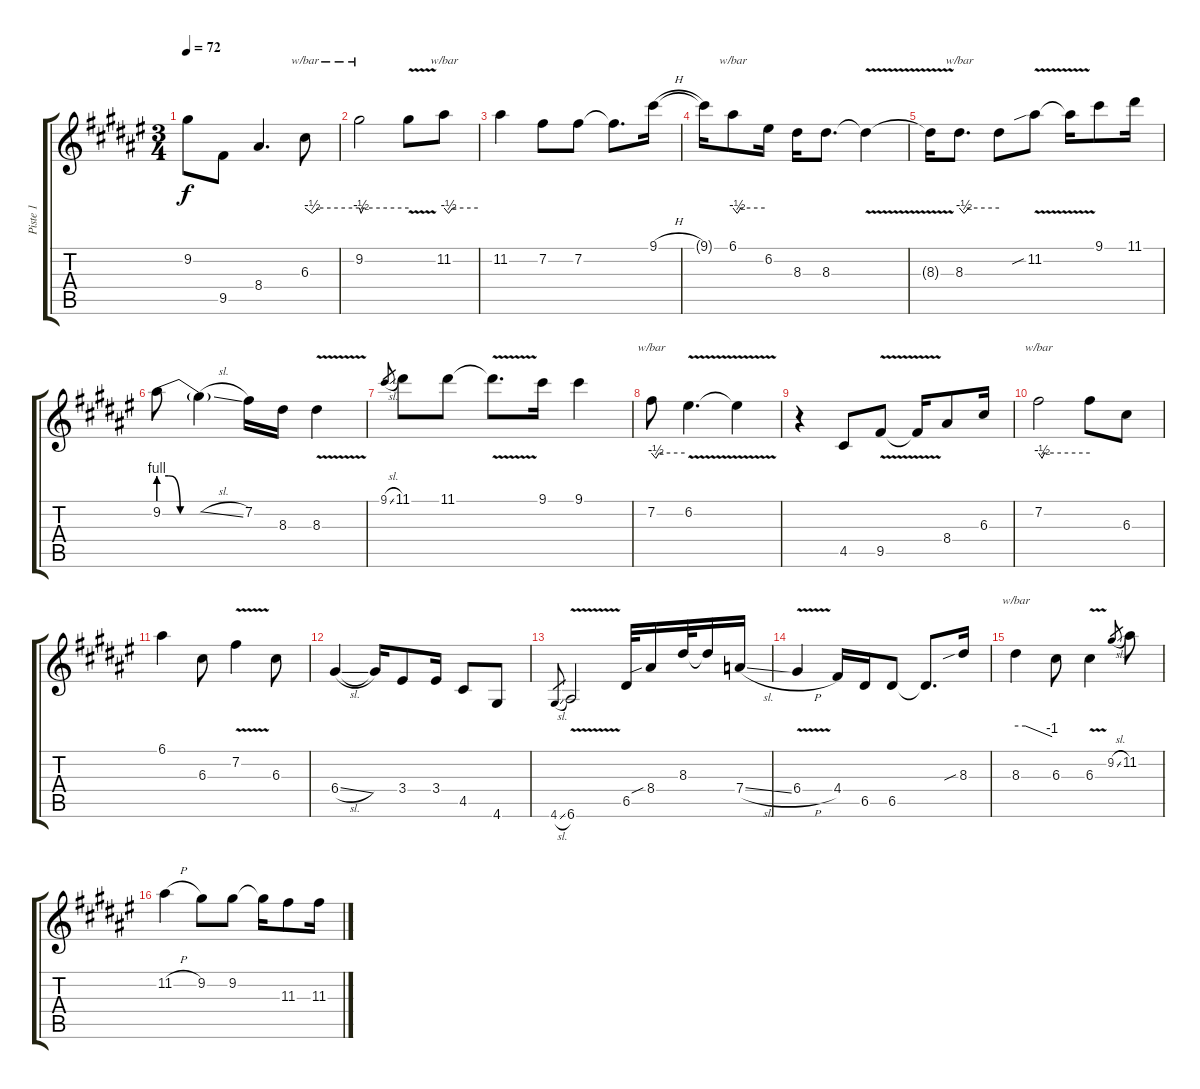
\track ("Piste 1" "Piste 1") {instrument overdrivenguitar}
\staff {score tabs}
\tuning (E4 B3 G3 D3 A2 E2) {hide}
\ts (3 4)
\tempo 72
\clef g2
\ks f#
9.2{t}.8{dy f} 9.5.8 8.4.4{d} 6.3.8{tbe (custom default 0 0 8 -2 15 0 60 0)} |
9.2.2{tbe (custom default 0 0 2 -2 5 0 60 0)} 9.2{v t}.8 11.2.8{tbe (custom default 0 0 8 -2 15 0 60 0)} |
11.2.4 7.2.8 7.2.8 7.2{t}.8{d} 9.1{h}.16 |
9.1{t}.16 6.1.8{tbe (custom default 0 0 8 -2 15 0 60 0)} 6.2.16 8.3.16 8.3.8{d} 8.3{v t}.4 |
8.3{t}.16 8.3.8{d tbe (custom default 0 0 7 -2 14 0 60 0)} 8.3{t}.8 11.2{v sib}.8 11.2{t}.16 9.1.8 11.1.16 |
9.2{be (custom 0 4 7 4 15 0 30 0 60 0)}.8 9.2{sl t}.4 7.2.16 8.3.16 8.3{v}.4 |
9.1{sl}.8{gr} 11.1.8 11.1.8 11.1{v t}.8{d} 9.1.16 9.1.4 |
7.2.8{tbe (custom default 0 0 8 -2 14 0 60 0)} 6.2{v}.4{d} 6.2{t}.4 |
r.4 4.5.8 9.5{v}.8 9.5{t}.16 8.4.8 6.3.16 |
7.2.2{tbe (custom default 0 0 4 -2 7 0 60 0)} 7.2{t}.8 6.3.8 |
6.1.4 6.3.8 7.2{v}.4 6.3.8 |
6.4{sl}.4 6.4{t}.16 3.4.8 3.4.16 4.5.8 4.6.8 |
4.6{sl}.8{gr} 6.6{v}.2 6.5.32 8.4{sib}.16 8.3.32 8.3{t}.16 7.4{sl}.16 |
6.4{v h}.4 4.4.16 6.5.16 6.5.8 6.5{t}.8{d} 8.3{sib}.16 |
8.3.4{tbe (custom default 0 0 16 0 60 -4)} 6.3.8 6.3{v}.4 9.2{sl}.8{gr} 11.2.8 |
11.2{h}.4 9.2.8 9.2.8 9.2{t}.16 11.3.8 11.3.16
